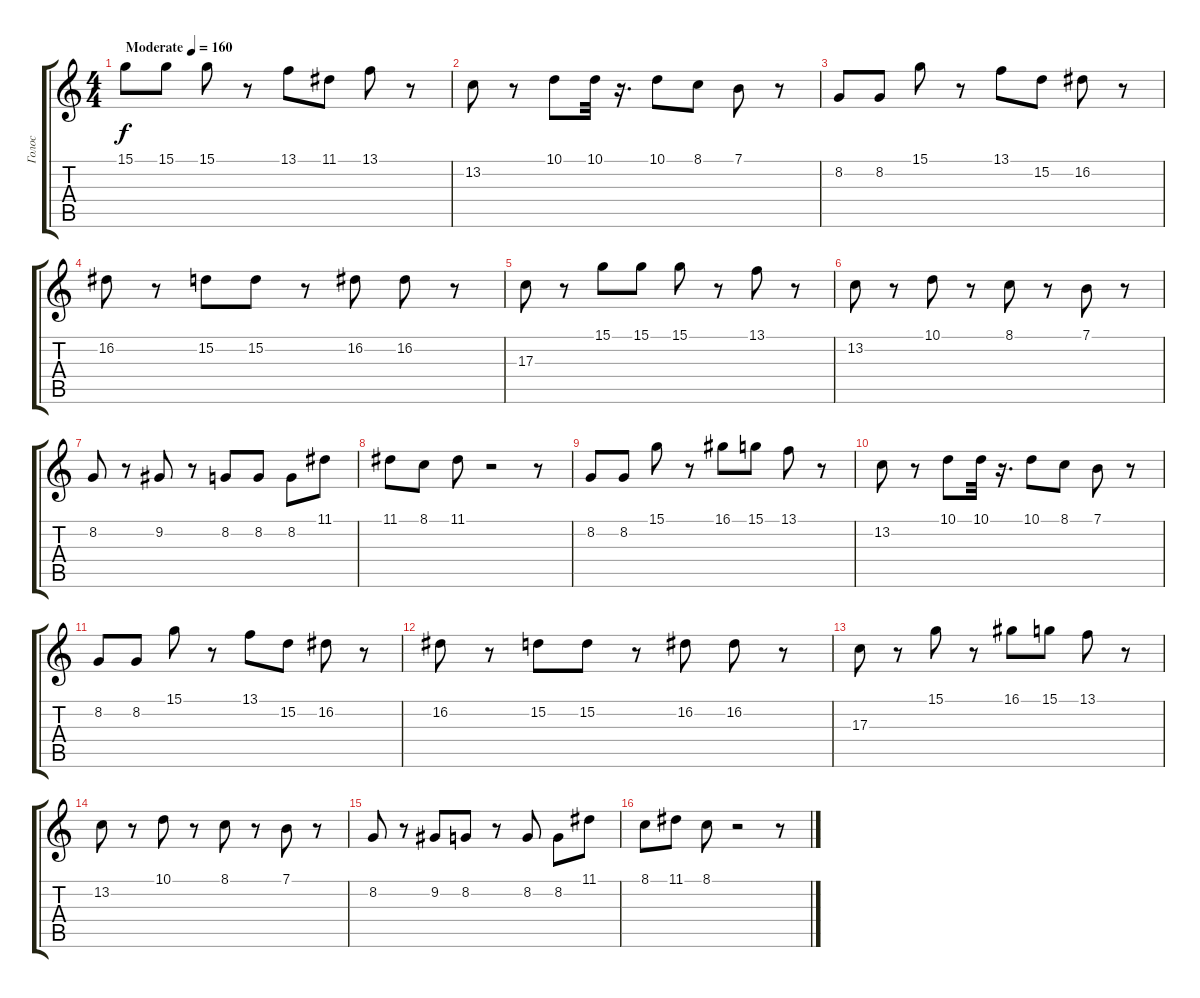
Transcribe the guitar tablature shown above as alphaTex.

\track ("Голос" "Голос") {instrument tuba}
\staff {score tabs}
\tuning (E4 B3 G3 D3 A2 E2) {hide}
\ts (4 4)
\tempo (160 "Moderate")
\clef g2
\ks c
15.1.8{dy f instrument tuba} 15.1.8 15.1.8 r.8 13.1.8 11.1.8 13.1.8 r.8 |
13.2.8 r.8 10.1.8 10.1.32 r.16{d} 10.1.8 8.1.8 7.1.8 r.8 |
8.2.8 8.2.8 15.1.8 r.8 13.1.8 15.2.8 16.2.8 r.8 |
16.2.8 r.8 15.2.8 15.2.8 r.8 16.2.8 16.2.8 r.8 |
17.3.8 r.8 15.1.8 15.1.8 15.1.8 r.8 13.1.8 r.8 |
13.2.8 r.8 10.1.8 r.8 8.1.8 r.8 7.1.8 r.8 |
8.2.8 r.8 9.2.8 r.8 8.2.8 8.2.8 8.2.8 11.1.8 |
11.1.8 8.1.8 11.1.8 r.2 r.8 |
8.2.8 8.2.8 15.1.8 r.8 16.1.8 15.1.8 13.1.8 r.8 |
13.2.8 r.8 10.1.8 10.1.32 r.16{d} 10.1.8 8.1.8 7.1.8 r.8 |
8.2.8 8.2.8 15.1.8 r.8 13.1.8 15.2.8 16.2.8 r.8 |
16.2.8 r.8 15.2.8 15.2.8 r.8 16.2.8 16.2.8 r.8 |
17.3.8 r.8 15.1.8 r.8 16.1.8 15.1.8 13.1.8 r.8 |
13.2.8 r.8 10.1.8 r.8 8.1.8 r.8 7.1.8 r.8 |
8.2.8 r.8 9.2.8 8.2.8 r.8 8.2.8 8.2.8 11.1.8 |
8.1.8 11.1.8 8.1.8 r.2 r.8
